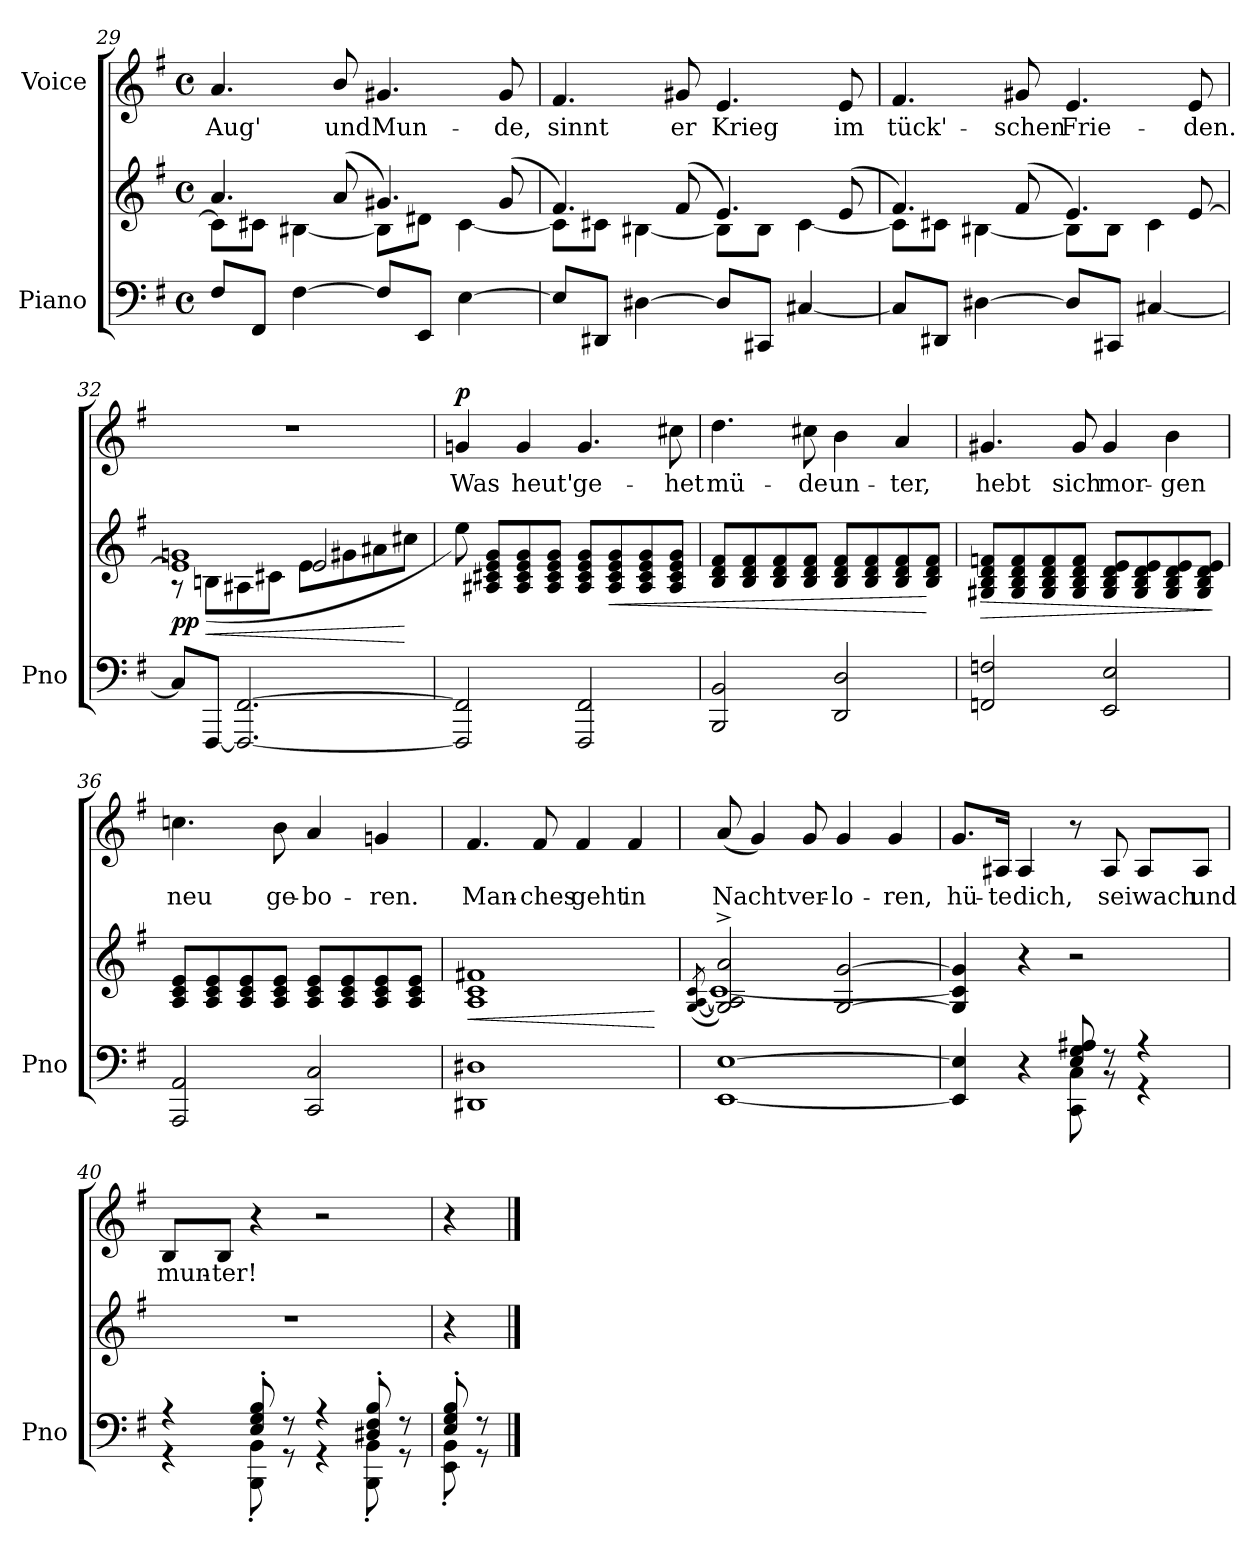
**kern	**kern	**dynam	**kern	**text	**dynam
*part2	*part2	*part2	*part1	*part1	*part1
*staff3	*staff2	*staff2/3	*staff1	*staff1	*staff1
*I"Piano	*	*	*I"Voice	*	*
*I'Pno	*	*	*	*	*
*clefF4	*clefG2	*	*clefG2	*	*
*k[f#]	*k[f#]	*	*k[f#]	*	*
*M4/4	*M4/4	*	*M4/4	*	*
*met(c)	*met(c)	*	*met(c)	*	*
=29	=29	=29	=29	=29	=29
*	*^	*	*	*	*
8F#/L	4.a/	8c#\L]	.	4.a/	Aug'	.
8FF#/J	.	8c#X\J	.	.	.	.
[4F#\	.	[4B#X\	.	.	.	.
.	(8a/	.	.	8b/	und	.
8F#/L]	4.g#X/)	8B#\L]	.	4.g#X/	Mun-	.
8EE/J	.	8d#X\J	.	.	.	.
[4E\	.	[4c#\	.	.	.	.
.	(8g#/	.	.	8g#/	-de,	.
=30	=30	=30	=30	=30	=30	=30
8E/L]	4.f#/)	8c#\L]	.	4.f#/	sinnt	.
8DD#X/J	.	8c#X\J	.	.	.	.
[4D#X\	.	[4B#X\	.	.	.	.
.	(8f#/	.	.	8g#X/	er	.
8D#/L]	4.e/)	8B#\L]	.	4.e/	Krieg	.
8CC#X/J	.	8B#\J	.	.	.	.
[4C#X/	.	[4c#\	.	.	.	.
.	(8e/	.	.	8e/	im	.
=31	=31	=31	=31	=31	=31	=31
8C#/L]	4.f#/)	8c#\L]	.	4.f#/	tück'-	.
8DD#X/J	.	8c#X\J	.	.	.	.
[4D#X\	.	[4B#X\	.	.	.	.
.	(8f#/	.	.	8g#X/	-schen	.
8D#/L]	4.e/)	8B#\L]	.	4.e/	Frie-	.
8CC#X/J	.	8B#\J	.	.	.	.
[4C#X/	.	4c#\	.	.	.	.
.	[8e/	.	.	8e/	-den.	.
=32	=32	=32	=32	=32	=32	=32
*	*	*^	*	*	*	*
!	!	!	!	!LO:DY:b	!	!	!
8C#/L]	1e] 1gn	8r	2ryy	pp	1r	.	.
!	!	!	!	!LO:HP:b	!	!	!
[8FFF#/J	.	(8Bn\L	.	<	.	.	.
2.FFF#/_ [2.FF#/	.	8A#X\	.	.	.	.	.
.	.	8c#X\J	.	.	.	.	.
.	.	8e\L	2e/	.	.	.	.
.	.	8g#X\	.	.	.	.	.
.	.	8a#X\	.	.	.	.	.
.	.	8cc#X\J	.	[	.	.	.
*	*	*v	*v	*	*	*	*
=33	=33	=33	=33	=33	=33	=33
!	!	!	!	!	!	!LO:DY:b
*	*v	*v	*	*	*	*
2FFF#/] 2FF#/]	8ee\)	.	4gn/	Was	p
.	8A#X/ 8c#X/ 8e/ 8g/L	.	.	.	.
.	8A#/ 8c#/ 8e/ 8g/	.	4g/	heut'	.
.	8A#/ 8c#/ 8e/ 8g/J	.	.	.	.
2FFF#/ 2FF#/	8A#/ 8c#/ 8e/ 8g/L	.	4.g/	ge-	.
!	!	!LO:HP:b	!	!	!
.	8A#/ 8c#/ 8e/ 8g/	<	.	.	.
.	8A#/ 8c#/ 8e/ 8g/	.	.	.	.
.	8A#/ 8c#/ 8e/ 8g/J	.	8cc#X\	-het	.
=34	=34	=34	=34	=34	=34
2BBB/ 2BB/	8B/ 8d/ 8f#/L	.	4.dd\	mü-	.
.	8B/ 8d/ 8f#/	.	.	.	.
.	8B/ 8d/ 8f#/	.	.	.	.
.	8B/ 8d/ 8f#/J	.	8cc#X\	-de	.
2DD/ 2D/	8B/ 8d/ 8f#/L	.	4b\	un-	.
.	8B/ 8d/ 8f#/	.	.	.	.
.	8B/ 8d/ 8f#/	.	4a/	-ter,	.
.	8B/ 8d/ 8f#/J	[	.	.	.
=35	=35	=35	=35	=35	=35
!	!	!LO:HP:b	!	!	!
2FFn/ 2Fn/	8G#X/ 8B/ 8d/ 8fn/L	>	4.g#X/	hebt	.
.	8G#/ 8B/ 8d/ 8f/	.	.	.	.
.	8G#/ 8B/ 8d/ 8f/	.	.	.	.
.	8G#/ 8B/ 8d/ 8f/J	.	8g#/	sich	.
2EE/ 2E/	8G#/ 8B/ 8d/ 8e/L	.	4g#/	mor-	.
.	8G#/ 8B/ 8d/ 8e/	.	.	.	.
.	8G#/ 8B/ 8d/ 8e/	.	4b\	-gen	.
.	8G#/ 8B/ 8d/ 8e/J	.	.	.	.
.	.	]	.	.	.
=36	=36	=36	=36	=36	=36
2AAA/ 2AA/	8A/ 8c/ 8e/L	.	4.ccn\	neu	.
.	8A/ 8c/ 8e/	.	.	.	.
.	8A/ 8c/ 8e/	.	.	.	.
.	8A/ 8c/ 8e/J	.	8b\	ge-	.
2CC/ 2C/	8A/ 8c/ 8e/L	.	4a/	-bo-	.
.	8A/ 8c/ 8e/	.	.	.	.
.	8A/ 8c/ 8e/	.	4gn/	-ren.	.
.	8A/ 8c/ 8e/J	.	.	.	.
=37	=37	=37	=37	=37	=37
!	!	!LO:HP:b	!	!	!
1DD#X 1D#X	1A 1c 1f#X	<	4.f#/	Man-	.
.	.	.	8f#/	-ches	.
.	.	.	4f#/	geht	.
.	.	.	4f#/	in	.
.	.	[	.	.	.
=38	=38	=38	=38	=38	=38
.	([8qG/ [8qA/ 8qc/	.	.	.	.
*	*^	*	*	*	*
[1EE [1E	2G/]^ 2A/]^ 2a/^	[1c)	.	(8a/	Nacht	.
.	.	.	.	4g/)	.	.
.	.	.	.	8g/	ver-	.
.	[2G/ [2g/	.	.	4g/	-lo-	.
.	.	.	.	4g/	-ren,	.
*	*v	*v	*	*	*	*
=39	=39	=39	=39	=39	=39
*^	*	*	*	*	*
4EE/] 4E/]	2ryy	4G/] 4c/] 4g/]	.	8.g/L	hü-	.
.	.	.	.	16A#X/Jk	-te	.
4r	.	4r	.	4A#/	dich,	.
8E/ 8G/ 8A#X/	8CC\ 8C\	2r	.	8r	.	.
8r	8r	.	.	8A#/	sei	.
4r	4r	.	.	8A#/L	wach	.
.	.	.	.	8A#/J	und	.
=40	=40	=40	=40	=40	=40	=40
4r	4r	1r	.	8B/L	mun-	.
.	.	.	.	8B/J	-ter!	.
8E/' 8G/' 8B/'	8BBB\' 8BB\'	.	.	4r	.	.
8r	8r	.	.	.	.	.
4r	4r	.	.	2r	.	.
8D#X/' 8F#/' 8B/'	8BBB\' 8BB\'	.	.	.	.	.
8r	8r	.	.	.	.	.
=41	=41	=41	=41	=41	=41	=41
8E/' 8G/' 8B/'	8EE\' 8BB\'	4r	.	4r	.	.
8r	8r	.	.	.	.	.
*v	*v	*	*	*	*	*
==	==	==	==	==	==
*-	*-	*-	*-	*-	*-
